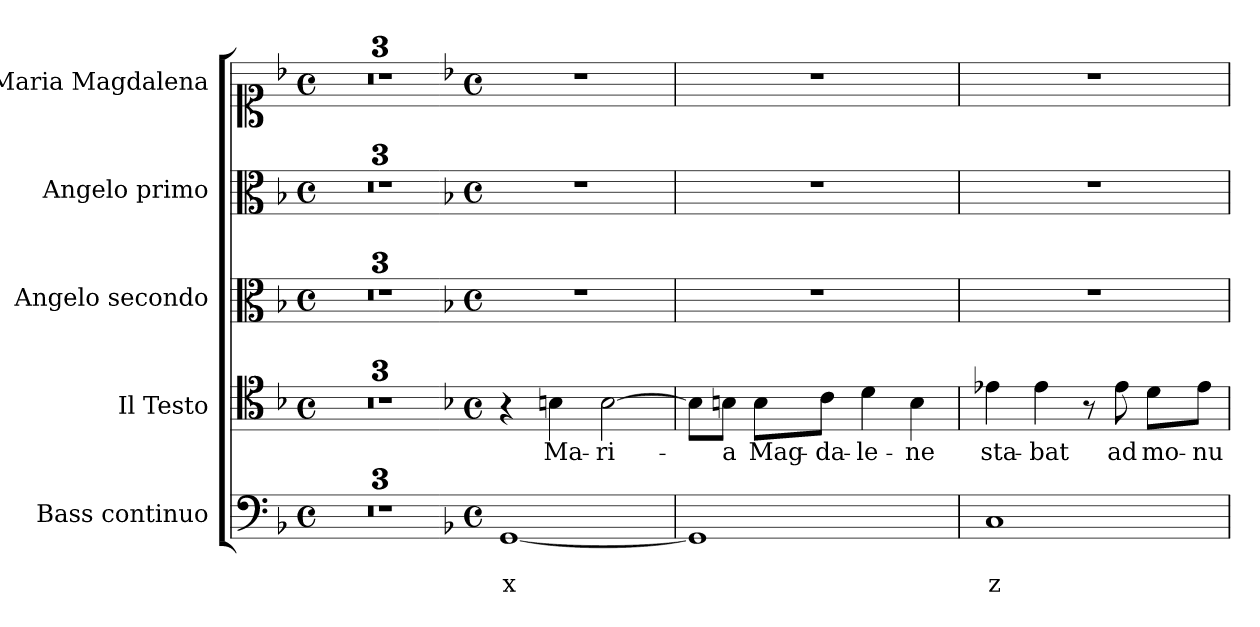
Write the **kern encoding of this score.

**kern	**text	**text	**kern	**text	**kern	**kern	**kern
*part5	*part5	*part5	*part4	*part4	*part3	*part2	*part1
*staff5	*staff5	*staff5	*staff4	*staff4	*staff3	*staff2	*staff1
*I"Bass continuo	*	*	*I"Il Testo	*	*I"Angelo  secondo	*I"Angelo  primo	*I"Maria  Magdalena
*I'BC	*	*	*I'T	*	*I'An.2	*I'An.1	*I'MM
*clefF4	*	*	*clefC4	*	*clefC3	*clefC3	*clefC1
*k[b-]	*	*	*k[b-]	*	*k[b-]	*k[b-]	*k[b-]
*F:	*	*	*F:	*	*F:	*F:	*F:
*M4/4	*	*	*M4/4	*	*M4/4	*M4/4	*M4/4
*met(c)	*	*	*met(c)	*	*met(c)	*met(c)	*met(c)
=1	=1	=1	=1	=1	=1	=1	=1
1ryy	.	.	1ryy	.	1ryy	1ryy	1ryy
=2	=2	=2	=2	=2	=2	=2	=2
1r	.	.	1r	.	1r	1r	1r
=3	=3	=3	=3	=3	=3	=3	=3
*	*	*	*clefGv2	*	*clefG2	*clefG2	*clefG2
1ryy	.	.	1ryy	.	1ryy	1ryy	1ryy
=4-	=4-	=4-	=4-	=4-	=4-	=4-	=4-
*k[b-]	*	*	*k[b-]	*	*k[b-]	*k[b-]	*k[b-]
*F:	*	*	*F:	*	*F:	*F:	*F:
*M4/4	*	*	*M4/4	*	*M4/4	*M4/4	*M4/4
*met(c)	*	*	*met(c)	*	*met(c)	*met(c)	*met(c)
!	!	!LO:LY:b	!	!	!	!	!
[1GG	.	x	4r	.	1r	1r	1r
!	!	!	!	!LO:LY:b	!	!	!
.	.	.	4Bn\	Ma-	.	.	.
!	!	!	!	!LO:LY:b	!	!	!
.	.	.	[2B\	-ri-	.	.	.
=5	=5	=5	=5	=5	=5	=5	=5
1GG]	.	.	8B\L]	.	1r	1r	1r
!	!	!	!	!LO:LY:b	!	!	!
.	.	.	8Bn\J	-a	.	.	.
!	!	!	!	!LO:LY:b	!	!	!
.	.	.	8B\L	Mag-	.	.	.
!	!	!	!	!LO:LY:b	!	!	!
.	.	.	8c\J	-da-	.	.	.
!	!	!	!	!LO:LY:b	!	!	!
.	.	.	4d\	-le-	.	.	.
!	!	!	!	!LO:LY:b	!	!	!
.	.	.	4B\	-ne	.	.	.
=6	=6	=6	=6	=6	=6	=6	=6
!	!	!LO:LY:b	!	!	!	!	!
!	!	!	!	!LO:LY:b	!	!	!
1C	.	z	4e-X\	sta-	1r	1r	1r
!	!	!	!	!LO:LY:b	!	!	!
.	.	.	4e-\	-bat	.	.	.
.	.	.	8r	.	.	.	.
!	!	!	!	!LO:LY:b	!	!	!
.	.	.	8e-\	ad	.	.	.
!	!	!	!	!LO:LY:b	!	!	!
.	.	.	8d\L	mo-	.	.	.
!	!	!	!	!LO:LY:b	!	!	!
.	.	.	8e-\J	-nu-	.	.	.
=	=	=	=	=	=	=	=
*-	*-	*-	*-	*-	*-	*-	*-
